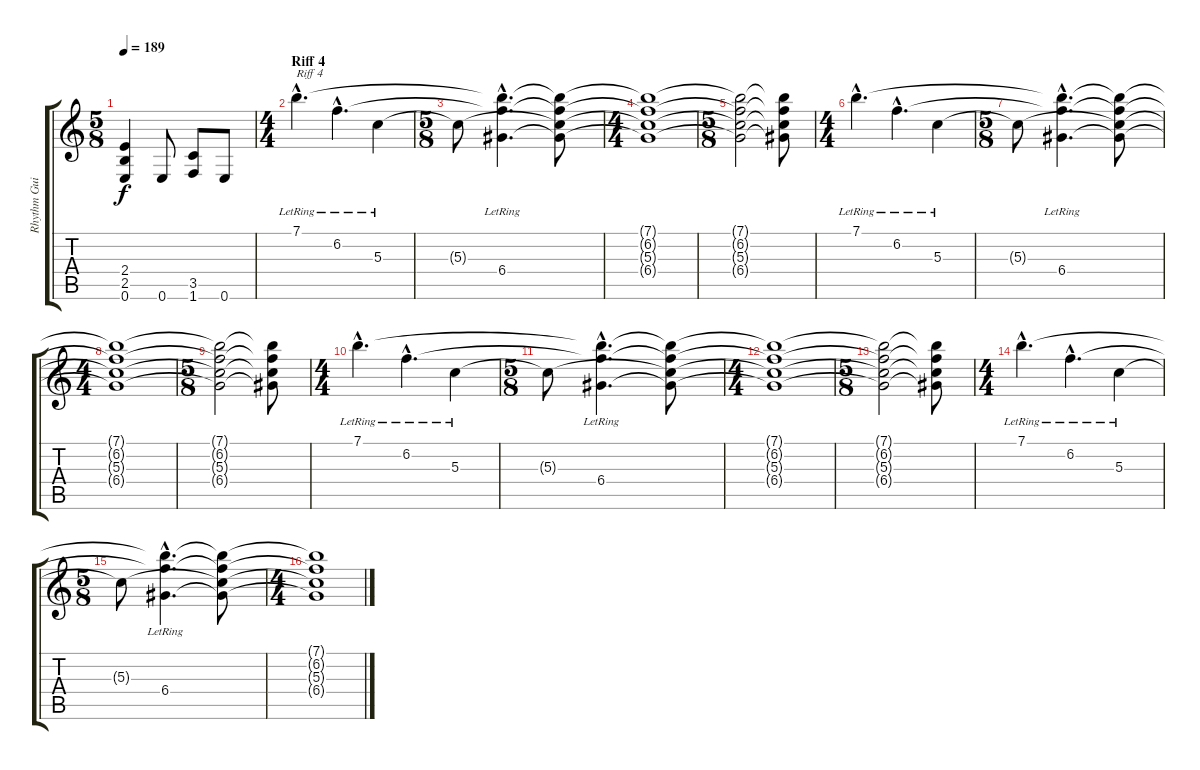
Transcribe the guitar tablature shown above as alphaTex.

\track ("Rhythm Guitar 1" "Rhythm Gui") {instrument distortionguitar}
\staff {score tabs}
\tuning (E4 B3 G3 D3 A2 E2) {hide}
\ts (5 8)
\tempo 189
\clef g2
\ks c
(2.4{t} 2.5{t} 0.6{t}).4{dy f} 0.6.8 (3.5 1.6).8 0.6.8 |
\ts (4 4)
\section ("" "Riff 4")
7.1{hac lr}.4{d txt "Riff 4" instrument electricguitarclean} 6.2{hac lr}.4{d} 5.3{lr}.4 |
\ts (5 8)
5.3{t}.8 (7.1{hac t} 6.2{hac t} 6.4{hac lr}).4{d} (7.1{t} 6.2{t} 5.3{t} 6.4{t}).8 |
\ts (4 4)
(7.1{t} 6.2{t} 5.3{t} 6.4{t}).1 |
\ts (5 8)
(7.1{t} 6.2{t} 5.3{t} 6.4{t}).2 (7.1{t} 6.2{t} 5.3{t} 6.4{t}).8 |
\ts (4 4)
7.1{hac lr}.4{d} 6.2{hac lr}.4{d} 5.3{lr}.4 |
\ts (5 8)
5.3{t}.8 (7.1{hac t} 6.2{hac t} 6.4{hac lr}).4{d} (7.1{t} 6.2{t} 5.3{t} 6.4{t}).8 |
\ts (4 4)
(7.1{t} 6.2{t} 5.3{t} 6.4{t}).1 |
\ts (5 8)
(7.1{t} 6.2{t} 5.3{t} 6.4{t}).2 (7.1{t} 6.2{t} 5.3{t} 6.4{t}).8 |
\ts (4 4)
7.1{hac lr}.4{d instrument electricguitarclean} 6.2{hac lr}.4{d} 5.3{lr}.4 |
\ts (5 8)
5.3{t}.8 (7.1{hac t} 6.2{hac t} 6.4{hac lr}).4{d} (7.1{t} 6.2{t} 5.3{t} 6.4{t}).8 |
\ts (4 4)
(7.1{t} 6.2{t} 5.3{t} 6.4{t}).1 |
\ts (5 8)
(7.1{t} 6.2{t} 5.3{t} 6.4{t}).2 (7.1{t} 6.2{t} 5.3{t} 6.4{t}).8 |
\ts (4 4)
7.1{hac lr}.4{d} 6.2{hac lr}.4{d} 5.3{lr}.4 |
\ts (5 8)
5.3{t}.8 (7.1{hac t} 6.2{hac t} 6.4{hac lr}).4{d} (7.1{t} 6.2{t} 5.3{t} 6.4{t}).8 |
\ts (4 4)
(7.1{t} 6.2{t} 5.3{t} 6.4{t}).1
